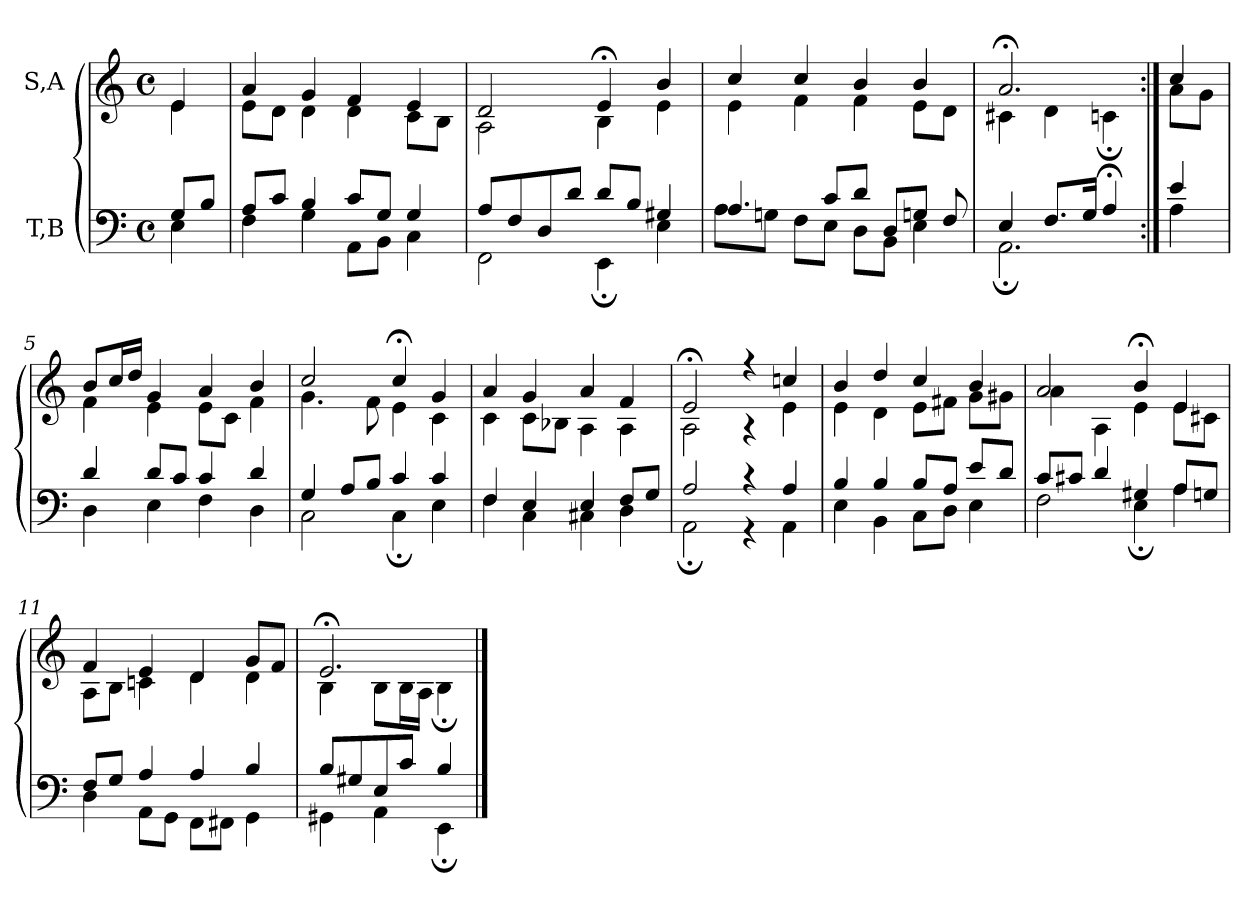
**kern	**kern
*part2	*part1
*staff2	*staff1
*I"T,B	*I"S,A
*clefF4	*clefG2
*k[]	*k[]
*M4/4	*M4/4
*met(c)	*met(c)
=	=
*^	*^
8GL	4E	4e	4e
8BJ	.	.	.
=1	=1	=1	=1
8AL	4F	4a	8eL
8cJ	.	.	8dJ
4B	4G	4g	4d
8cL	8AAL	4f	4d
8GJ	8BBJ	.	.
4G	4C	4e	8cL
.	.	.	8BJ
=2	=2	=2	=2
8AL	2FF	2d	2A
8F	.	.	.
8D	.	.	.
8dJ	.	.	.
8dL	4EE;	4e;<	4B
8BJ	.	.	.
4G#X	4E	4b	4e
=3	=3	=3	=3
4.A	8AL	4cc	4e
.	8GnJ	.	.
.	8FL	4cc	4f
8cL	8EJ	.	.
8dJ	8DL	4b	4f
8DL	8BBJ	.	.
8GnJ	4E	4b	8eL
8F	.	.	8dJ
=4a	=4a	=4a	=4a
4E	2.AA;	2.a;<	4c#X
8.FL	.	.	4d
16GJk	.	.	.
4A;<	.	.	4cn;
=4b:|!	=4b:|!	=4b:|!	=4b:|!
4e	4A	4cc	8aL
.	.	.	8gJ
=5	=5	=5	=5
4d	4D	8bL	4f
.	.	16ccL	.
.	.	16ddJJ	.
8dL	4E	4g	4e
8cJ	.	.	.
4c	4F	4a	8eL
.	.	.	8cJ
4d	4D	4b	4f
=6	=6	=6	=6
4G	2C	2cc	4.g
8AL	.	.	.
8BJ	.	.	8f
4c	4C;	4cc;<	4e
4c	4E	4g	4c
=7	=7	=7	=7
4F	4F	4a	4c
4E	4C	4g	8cL
.	.	.	8B-XJ
4E	4C#X	4a	4A
8FL	4D	4f	4A
8GJ	.	.	.
=8	=8	=8	=8
2A	2AA;	2e;<	2A
4r	4r	4r	4r
4A	4AA	4ccn	4e
=9	=9	=9	=9
4B	4E	4b	4e
4B	4BB	4dd	4d
8BL	8CL	4cc	8eL
8AJ	8DJ	.	8f#XJ
8eL	4E	4b	8gL
8dJ	.	.	8g#XJ
=10	=10	=10	=10
8cL	2F	2a	4a
8c#XJ	.	.	.
4d	.	.	4A
4G#X	4E;	4b;<	4e
8AL	4A	4e	8eL
8GnJ	.	.	8c#XJ
=11	=11	=11	=11
8FL	4D	4f	8AL
8GJ	.	.	8BJ
4A	8AAL	4e	4cn
.	8GGJ	.	.
4A	8FFL	4d	4d
.	8FF#XJ	.	.
4B	4GG	8gL	4d
.	.	8fJ	.
=12	=12	=12	=12
8BL	4GG#X	2.e;<	4B
8G#X	.	.	.
8E	4AA	.	8BL
8cJ	.	.	16BL
.	.	.	16AJJ
4B	4EE;	.	4B;
*v	*v	*	*
*	*v	*v
==	==
*-	*-
